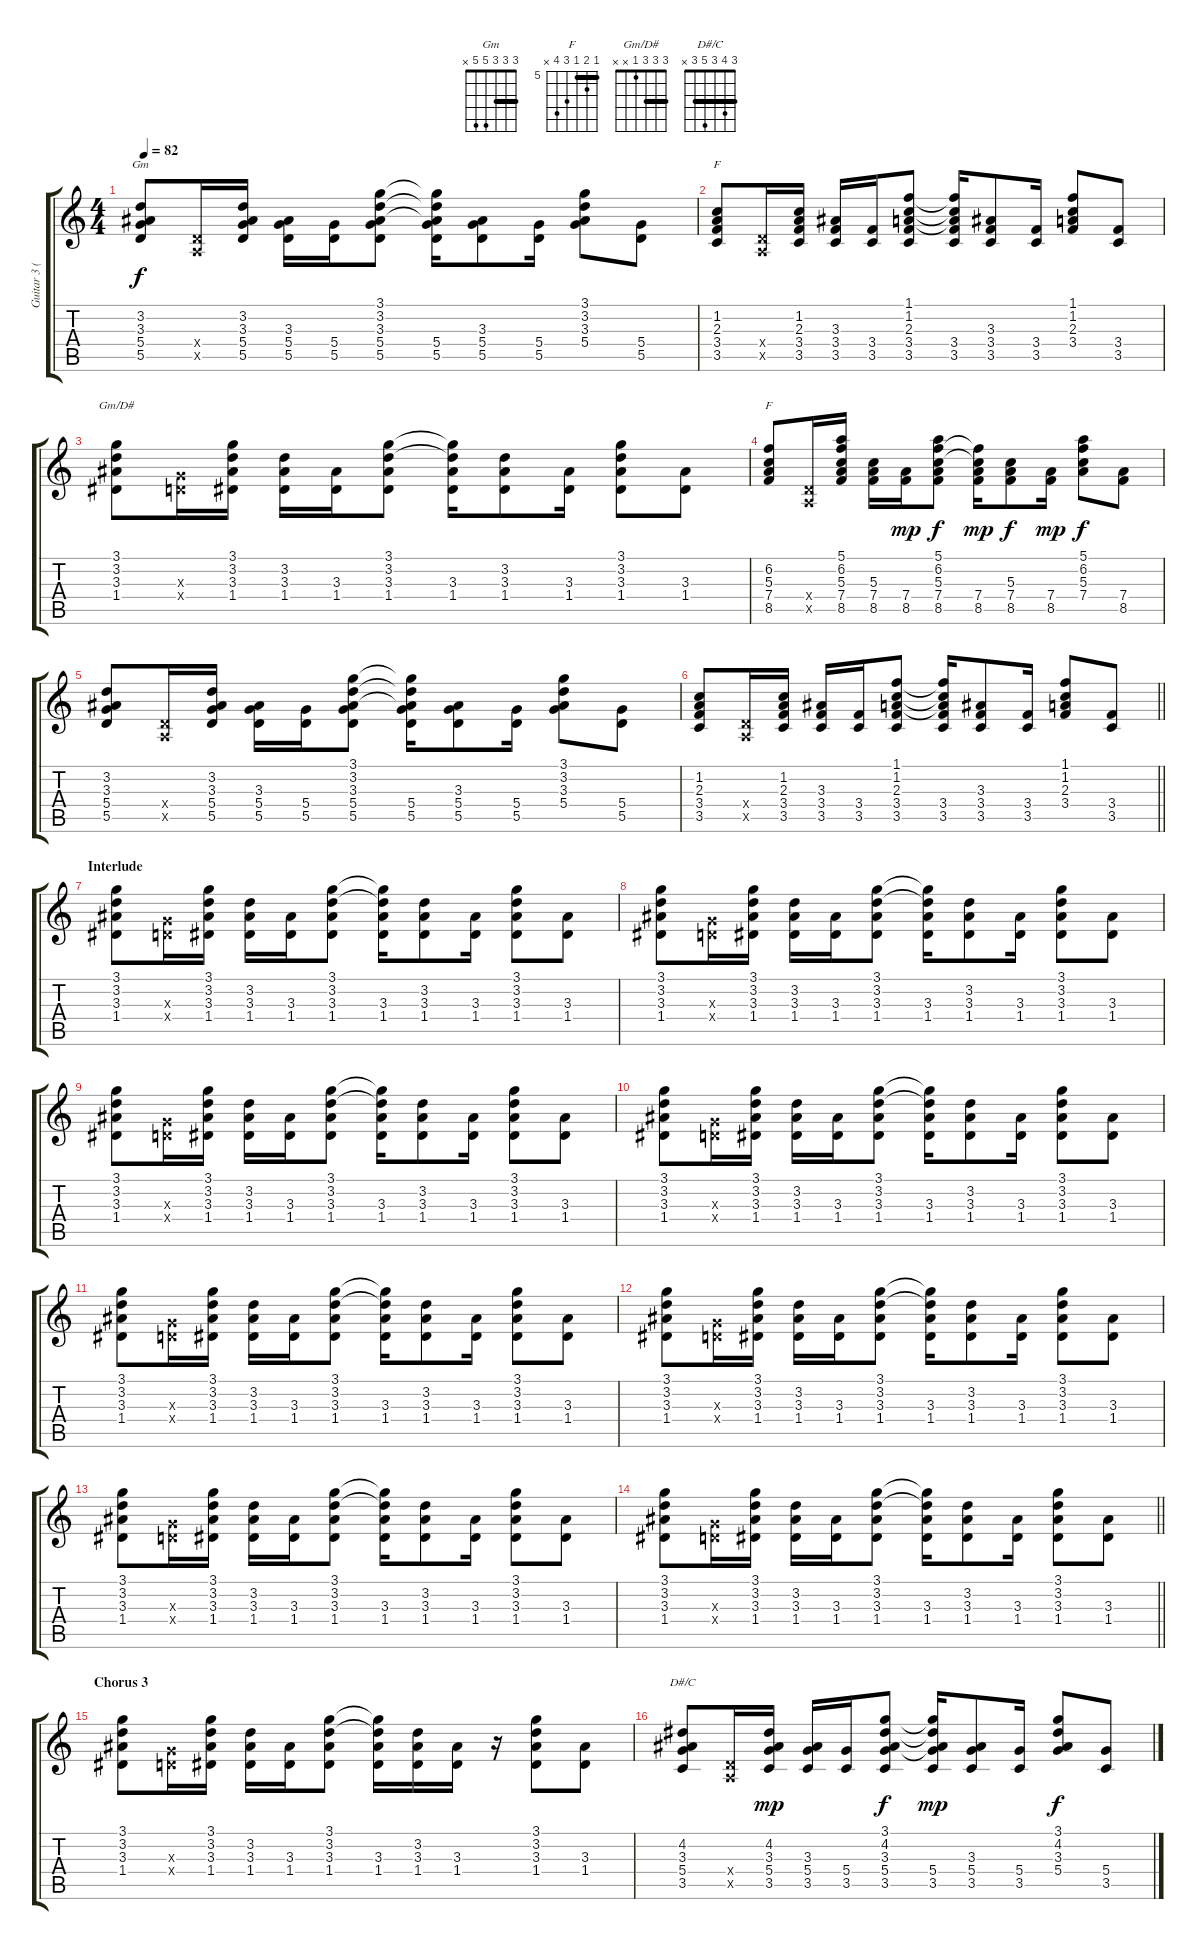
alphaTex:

\track ("Guitar 3 (Acoustic)" "Guitar 3 (") {instrument electricguitarclean}
\staff {score tabs}
\tuning (E4 B3 G3 D3 A2 E2) {hide}
\chord ("Gm" 3 3 3 5 5 x) {barre 3}
\chord ("F" 1 1 2 3 3 x) {barre 1}
\chord ("Gm/D#" 3 3 3 1 x x) {barre 3}
\chord ("F" 5 6 5 7 8 x) {firstfret 5 barre 5}
\chord ("D#/C" 3 4 3 5 3 x) {barre 3}
\ts (4 4)
\tempo 82
\clef g2
\ks c
(3.2 3.3 5.4 5.5).8{ch "Gm" dy f} (0.4{x} 0.5{x}).16 (3.2 3.3 5.4 5.5).16 (3.3 5.4 5.5).16 (5.4 5.5).16 (3.1 3.2 3.3 5.4 5.5).8 (3.1{t} 3.2{t} 3.3{t} 5.4 5.5).16 (3.3 5.4 5.5).8 (5.4 5.5).16 (3.1 3.2 3.3 5.4).8 (5.4 5.5).8 |
(1.2 2.3 3.4 3.5).8{ch "F"} (0.4{x} 0.5{x}).16 (1.2 2.3 3.4 3.5).16 (3.3 3.4 3.5).16 (3.4 3.5).16 (1.1 1.2 2.3 3.4 3.5).8 (1.1{t} 1.2{t} 2.3{t} 3.4 3.5).16 (3.3 3.4 3.5).8 (3.4 3.5).16 (1.1 1.2 2.3 3.4).8 (3.4 3.5).8 |
(3.1 3.2 3.3 1.4).8{ch "Gm/D#"} (0.3{x} 0.4{x}).16 (3.1 3.2 3.3 1.4).16 (3.2 3.3 1.4).16 (3.3 1.4).16 (3.1 3.2 3.3 1.4).8 (3.1{t} 3.2{t} 3.3 1.4).16 (3.2 3.3 1.4).8 (3.3 1.4).16 (3.1 3.2 3.3 1.4).8 (3.3 1.4).8 |
(6.2 5.3 7.4 8.5).8{ch "F"} (0.4{x} 0.5{x}).16 (5.1 6.2 5.3 7.4 8.5).16 (5.3 7.4 8.5).16 (7.4 8.5).16{dy mp} (5.1 6.2 5.3 7.4 8.5).8{dy f} (6.2{t} 5.3{t} 7.4 8.5).16{dy mp} (5.3 7.4 8.5).8{dy f} (7.4 8.5).16{dy mp} (5.1 6.2 5.3 7.4).8{dy f} (7.4 8.5).8 |
(3.2 3.3 5.4 5.5).8 (0.4{x} 0.5{x}).16 (3.2 3.3 5.4 5.5).16 (3.3 5.4 5.5).16 (5.4 5.5).16 (3.1 3.2 3.3 5.4 5.5).8 (3.1{t} 3.2{t} 3.3{t} 5.4 5.5).16 (3.3 5.4 5.5).8 (5.4 5.5).16 (3.1 3.2 3.3 5.4).8 (5.4 5.5).8 |
\barLineRight lightlight
(1.2 2.3 3.4 3.5).8 (0.4{x} 0.5{x}).16 (1.2 2.3 3.4 3.5).16 (3.3 3.4 3.5).16 (3.4 3.5).16 (1.1 1.2 2.3 3.4 3.5).8 (1.1{t} 1.2{t} 2.3{t} 3.4 3.5).16 (3.3 3.4 3.5).8 (3.4 3.5).16 (1.1 1.2 2.3 3.4).8 (3.4 3.5).8 |
\section ("" "Interlude")
(3.1 3.2 3.3 1.4).8 (0.3{x} 0.4{x}).16 (3.1 3.2 3.3 1.4).16 (3.2 3.3 1.4).16 (3.3 1.4).16 (3.1 3.2 3.3 1.4).8 (3.1{t} 3.2{t} 3.3 1.4).16 (3.2 3.3 1.4).8 (3.3 1.4).16 (3.1 3.2 3.3 1.4).8 (3.3 1.4).8 |
(3.1 3.2 3.3 1.4).8 (0.3{x} 0.4{x}).16 (3.1 3.2 3.3 1.4).16 (3.2 3.3 1.4).16 (3.3 1.4).16 (3.1 3.2 3.3 1.4).8 (3.1{t} 3.2{t} 3.3 1.4).16 (3.2 3.3 1.4).8 (3.3 1.4).16 (3.1 3.2 3.3 1.4).8 (3.3 1.4).8 |
(3.1 3.2 3.3 1.4).8 (0.3{x} 0.4{x}).16 (3.1 3.2 3.3 1.4).16 (3.2 3.3 1.4).16 (3.3 1.4).16 (3.1 3.2 3.3 1.4).8 (3.1{t} 3.2{t} 3.3 1.4).16 (3.2 3.3 1.4).8 (3.3 1.4).16 (3.1 3.2 3.3 1.4).8 (3.3 1.4).8 |
(3.1 3.2 3.3 1.4).8 (0.3{x} 0.4{x}).16 (3.1 3.2 3.3 1.4).16 (3.2 3.3 1.4).16 (3.3 1.4).16 (3.1 3.2 3.3 1.4).8 (3.1{t} 3.2{t} 3.3 1.4).16 (3.2 3.3 1.4).8 (3.3 1.4).16 (3.1 3.2 3.3 1.4).8 (3.3 1.4).8 |
(3.1 3.2 3.3 1.4).8 (0.3{x} 0.4{x}).16 (3.1 3.2 3.3 1.4).16 (3.2 3.3 1.4).16 (3.3 1.4).16 (3.1 3.2 3.3 1.4).8 (3.1{t} 3.2{t} 3.3 1.4).16 (3.2 3.3 1.4).8 (3.3 1.4).16 (3.1 3.2 3.3 1.4).8 (3.3 1.4).8 |
(3.1 3.2 3.3 1.4).8 (0.3{x} 0.4{x}).16 (3.1 3.2 3.3 1.4).16 (3.2 3.3 1.4).16 (3.3 1.4).16 (3.1 3.2 3.3 1.4).8 (3.1{t} 3.2{t} 3.3 1.4).16 (3.2 3.3 1.4).8 (3.3 1.4).16 (3.1 3.2 3.3 1.4).8 (3.3 1.4).8 |
(3.1 3.2 3.3 1.4).8 (0.3{x} 0.4{x}).16 (3.1 3.2 3.3 1.4).16 (3.2 3.3 1.4).16 (3.3 1.4).16 (3.1 3.2 3.3 1.4).8 (3.1{t} 3.2{t} 3.3 1.4).16 (3.2 3.3 1.4).8 (3.3 1.4).16 (3.1 3.2 3.3 1.4).8 (3.3 1.4).8 |
\barLineRight lightlight
(3.1 3.2 3.3 1.4).8 (0.3{x} 0.4{x}).16 (3.1 3.2 3.3 1.4).16 (3.2 3.3 1.4).16 (3.3 1.4).16 (3.1 3.2 3.3 1.4).8 (3.1{t} 3.2{t} 3.3 1.4).16 (3.2 3.3 1.4).8 (3.3 1.4).16 (3.1 3.2 3.3 1.4).8 (3.3 1.4).8 |
\section ("" "Chorus 3")
(3.1 3.2 3.3 1.4).8 (0.3{x} 0.4{x}).16 (3.1 3.2 3.3 1.4).16 (3.2 3.3 1.4).16 (3.3 1.4).16 (3.1 3.2 3.3 1.4).8 (3.1{t} 3.2{t} 3.3 1.4).16 (3.2 3.3 1.4).16 (3.3 1.4).16 r.16 (3.1 3.2 3.3 1.4).8 (3.3 1.4).8 |
(4.2 3.3 5.4 3.5).8{ch "D#/C"} (0.4{x} 0.5{x}).16 (4.2 3.3 5.4 3.5).16{dy mp} (3.3 5.4 3.5).16 (5.4 3.5).16 (3.1 4.2 3.3 5.4 3.5).8{dy f} (3.1{t} 4.2{t} 3.3{t} 5.4 3.5).16{dy mp} (3.3 5.4 3.5).8 (5.4 3.5).16 (3.1 4.2 3.3 5.4).8{dy f} (5.4 3.5).8
